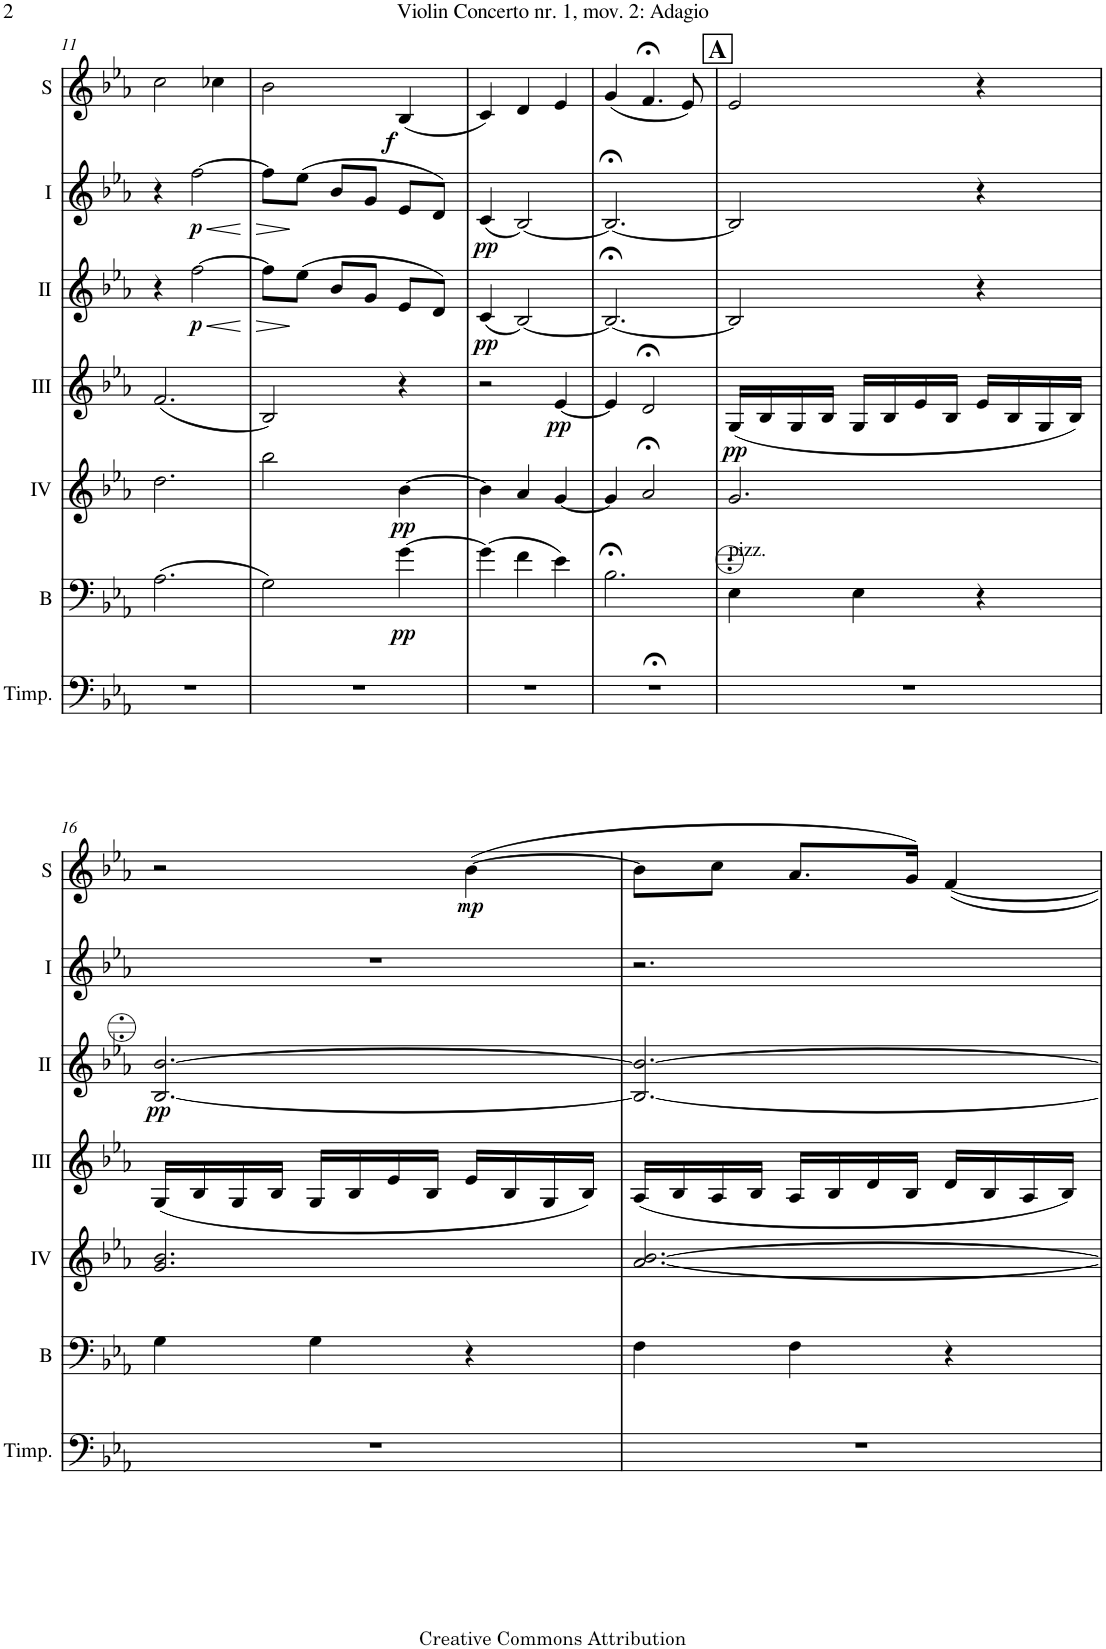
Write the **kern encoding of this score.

**kern	**kern	**dynam	**kern	**dynam	**kern	**dynam	**kern	**dynam	**kern	**dynam	**kern	**dynam
*part7	*part6	*part6	*part5	*part5	*part4	*part4	*part3	*part3	*part2	*part2	*part1	*part1
*staff7	*staff6	*staff6	*staff5	*staff5	*staff4	*staff4	*staff3	*staff3	*staff2	*staff2	*staff1	*staff1
*I"Timpani	*I"Bass	*	*I"Acc. 4	*	*I"Acc. 3	*	*I"Acc. 2	*	*I"Acc. 1	*	*I"Solo	*
*I'Timp.	*I'B	*	*	*	*	*	*	*	*	*	*I'S	*
!!LO:PB:g=z
*clefF4	*clefF4	*	*clefG2	*	*clefG2	*	*clefG2	*	*clefG2	*	*clefG2	*
*	*Trd7c12	*	*Trd7c12	*	*	*	*	*	*	*	*	*
*k[b-e-a-]	*k[b-e-a-]	*	*k[b-e-a-]	*	*k[b-e-a-]	*	*k[b-e-a-]	*	*k[b-e-a-]	*	*k[b-e-a-]	*
*M3/4	*M3/4	*	*M3/4	*	*M3/4	*	*M3/4	*	*M3/4	*	*M3/4	*
=11	=11	=11	=11	=11	=11	=11	=11	=11	=11	=11	=11	=11
2.r	(2.A-\	.	2.dd\	.	(2.f/	.	4r	.	4r	.	2cc\	.
!	!	!	!	!	!	!	!	!LO:HP:b	!	!LO:HP:b	!	!
!	!	!	!	!	!	!	!	!LO:DY:n=1:b	!	!LO:DY:n=1:b	!	!
.	.	.	.	.	.	.	[2ff\	< p	[2ff\	< p	.	.
.	.	.	.	.	.	.	.	.	.	.	4cc-X\	.
.	.	.	.	.	.	.	.	[	.	[	.	.
=12	=12	=12	=12	=12	=12	=12	=12	=12	=12	=12	=12	=12
!	!	!	!	!	!	!	!	!LO:HP:b	!	!LO:HP:b	!	!
2.r	2G\)	.	2bb-\	.	2B-/)	.	8ff\L]	>	8ff\L]	>	2b-\	.
.	.	.	.	.	.	.	(8ee-\J	]	(8ee-\J	]	.	.
.	.	.	.	.	.	.	8b-/L	.	8b-/L	.	.	.
.	.	.	.	.	.	.	8g/J	.	8g/J	.	.	.
!	!	!LO:DY:b	!	!LO:DY:b	!	!	!	!	!	!	!	!LO:DY:b
.	[4g\	pp	[4b-\	pp	4r	.	8e-/L	.	8e-/L	.	(4B-/	f
.	.	.	.	.	.	.	8d/J)	.	8d/J)	.	.	.
=13	=13	=13	=13	=13	=13	=13	=13	=13	=13	=13	=13	=13
!	!	!	!	!	!	!	!	!LO:DY:b	!	!LO:DY:b	!	!
2.r	(4g\]	.	4b-\]	.	2r	.	(4c/	pp	(4c/	pp	4c/)	.
.	4f\	.	4a-/	.	.	.	[2B-/)	.	[2B-/)	.	4d/	.
!	!	!	!	!	!	!LO:DY:b	!	!	!	!	!	!
.	4e-\)	.	[4g/	.	[4e-/	pp	.	.	.	.	4e-/	.
=14	=14	=14	=14	=14	=14	=14	=14	=14	=14	=14	=14	=14
2.r;<	2.B-;<\	.	4g/]	.	4e-/]	.	2.B-;</_	.	2.B-;</_	.	(4g/	.
.	.	.	2a-;</	.	2d;</	.	.	.	.	.	4.f;</	.
.	.	.	.	.	.	.	.	.	.	.	8e-/)	.
!!LO:REH:place=s1:a:B:cj:fs=14:t=A
=15	=15	=15	=15	=15	=15	=15	=15	=15	=15	=15	=15	=15
!	!LO:TX:a:t=pizz.	!	!	!	!	!	!	!	!	!	!	!
!	!	!	!	!	!	!LO:DY:b	!	!	!	!	!	!
2.r	4E-\	.	2.g/	.	(16G/LL	pp	2B-/]	.	2B-/]	.	2e-/	.
.	.	.	.	.	16B-/	.	.	.	.	.	.	.
.	.	.	.	.	16G/	.	.	.	.	.	.	.
.	.	.	.	.	16B-/JJ	.	.	.	.	.	.	.
.	4E-\	.	.	.	16G/LL	.	.	.	.	.	.	.
.	.	.	.	.	16B-/	.	.	.	.	.	.	.
.	.	.	.	.	16e-/	.	.	.	.	.	.	.
.	.	.	.	.	16B-/JJ	.	.	.	.	.	.	.
.	4r	.	.	.	16e-/LL	.	4r	.	4r	.	4r	.
.	.	.	.	.	16B-/	.	.	.	.	.	.	.
.	.	.	.	.	16G/	.	.	.	.	.	.	.
.	.	.	.	.	16B-/JJ)	.	.	.	.	.	.	.
!!LO:LB:g=z
=16	=16	=16	=16	=16	=16	=16	=16	=16	=16	=16	=16	=16
!	!	!	!	!	!	!	!	!LO:DY:b	!	!	!	!
2.r	4G\	.	2.g/ 2.b-/	.	(16G/LL	.	[2.BB-/ [2.B-/	pp	2.r	.	2r	.
.	.	.	.	.	16B-/	.	.	.	.	.	.	.
.	.	.	.	.	16G/	.	.	.	.	.	.	.
.	.	.	.	.	16B-/JJ	.	.	.	.	.	.	.
.	4G\	.	.	.	16G/LL	.	.	.	.	.	.	.
.	.	.	.	.	16B-/	.	.	.	.	.	.	.
.	.	.	.	.	16e-/	.	.	.	.	.	.	.
.	.	.	.	.	16B-/JJ	.	.	.	.	.	.	.
!	!	!	!	!	!	!	!	!	!	!	!	!LO:DY:b
.	4r	.	.	.	16e-/LL	.	.	.	.	.	([4b-\	mp
.	.	.	.	.	16B-/	.	.	.	.	.	.	.
.	.	.	.	.	16G/	.	.	.	.	.	.	.
.	.	.	.	.	16B-/JJ)	.	.	.	.	.	.	.
=17	=17	=17	=17	=17	=17	=17	=17	=17	=17	=17	=17	=17
2.r	4F\	.	[2.a-/ [2.b-/	.	(16A-/LL	.	2.BB-/_ 2.B-/_	.	2.r	.	8b-\L]	.
.	.	.	.	.	16B-/	.	.	.	.	.	.	.
.	.	.	.	.	16A-/	.	.	.	.	.	8cc\J	.
.	.	.	.	.	16B-/JJ	.	.	.	.	.	.	.
.	4F\	.	.	.	16A-/LL	.	.	.	.	.	8.a-/L	.
.	.	.	.	.	16B-/	.	.	.	.	.	.	.
.	.	.	.	.	16d/	.	.	.	.	.	.	.
.	.	.	.	.	16B-/JJ	.	.	.	.	.	16g/Jk)	.
.	4r	.	.	.	16d/LL	.	.	.	.	.	[4f/	.
.	.	.	.	.	16B-/	.	.	.	.	.	.	.
.	.	.	.	.	16A-/	.	.	.	.	.	.	.
.	.	.	.	.	16B-/JJ)	.	.	.	.	.	.	.
=	=	=	=	=	=	=	=	=	=	=	=	=
*-	*-	*-	*-	*-	*-	*-	*-	*-	*-	*-	*-	*-
